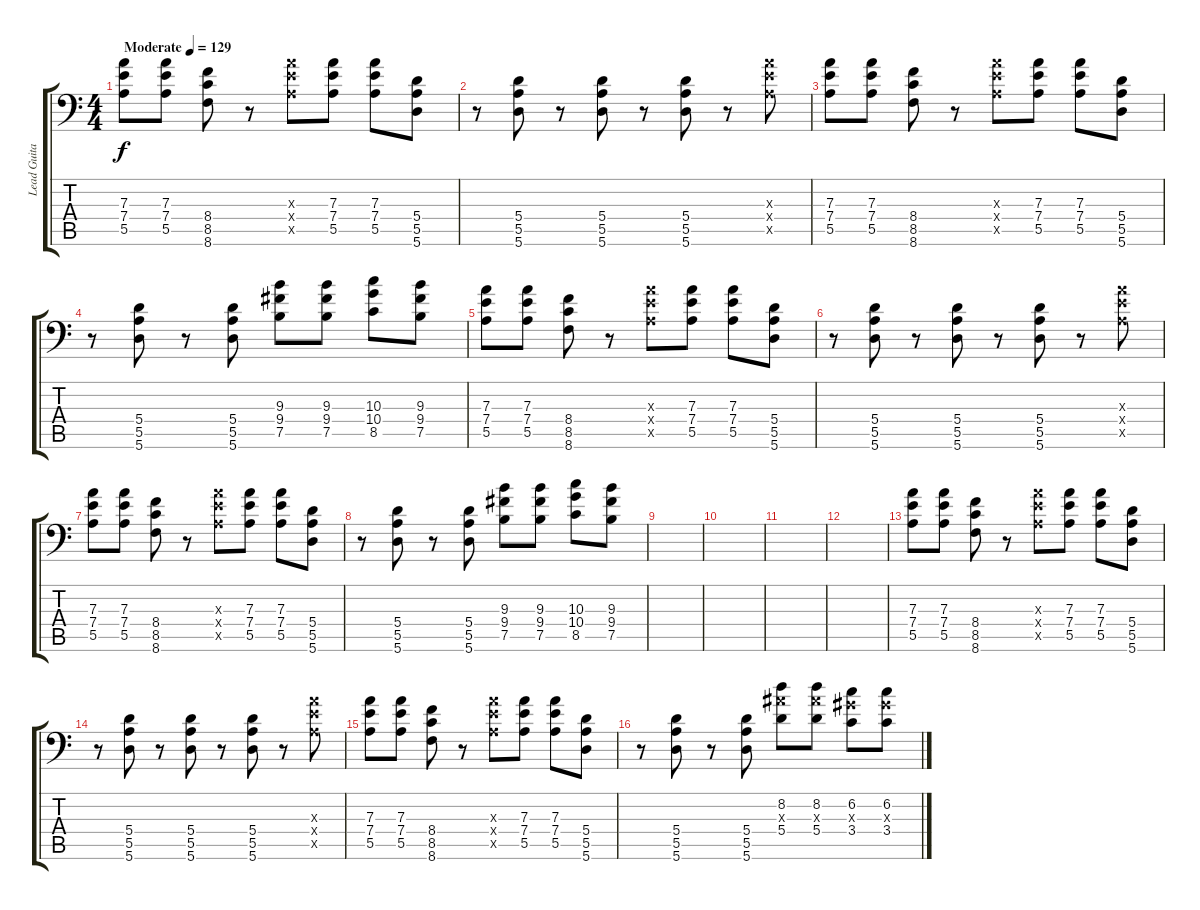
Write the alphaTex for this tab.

\track ("Lead Guitar" "Lead Guita") {instrument distortionguitar}
\staff {score tabs}
\tuning (B3 Gb3 D3 A2 E2 A1) {hide}
\ts (4 4)
\tempo (129 "Moderate")
\clef f4
\ks c
(7.3 7.4 5.5).8{dy f instrument distortionguitar} (7.3 7.4 5.5).8 (8.4 8.5 8.6).8 r.8 (7.3{x} 7.4{x} 5.5{x}).8 (7.3 7.4 5.5).8 (7.3 7.4 5.5).8 (5.4 5.5 5.6).8 |
r.8 (5.4 5.5 5.6).8 r.8 (5.4 5.5 5.6).8 r.8 (5.4 5.5 5.6).8 r.8 (7.3{x} 7.4{x} 5.5{x}).8 |
(7.3 7.4 5.5).8 (7.3 7.4 5.5).8 (8.4 8.5 8.6).8 r.8 (7.3{x} 7.4{x} 5.5{x}).8 (7.3 7.4 5.5).8 (7.3 7.4 5.5).8 (5.4 5.5 5.6).8 |
r.8 (5.4 5.5 5.6).8 r.8 (5.4 5.5 5.6).8 (9.3 9.4 7.5).8 (9.3 9.4 7.5).8 (10.3 10.4 8.5).8 (9.3 9.4 7.5).8 |
(7.3 7.4 5.5).8 (7.3 7.4 5.5).8 (8.4 8.5 8.6).8 r.8 (7.3{x} 7.4{x} 5.5{x}).8 (7.3 7.4 5.5).8 (7.3 7.4 5.5).8 (5.4 5.5 5.6).8 |
r.8 (5.4 5.5 5.6).8 r.8 (5.4 5.5 5.6).8 r.8 (5.4 5.5 5.6).8 r.8 (7.3{x} 7.4{x} 5.5{x}).8 |
(7.3 7.4 5.5).8 (7.3 7.4 5.5).8 (8.4 8.5 8.6).8 r.8 (7.3{x} 7.4{x} 5.5{x}).8 (7.3 7.4 5.5).8 (7.3 7.4 5.5).8 (5.4 5.5 5.6).8 |
r.8 (5.4 5.5 5.6).8 r.8 (5.4 5.5 5.6).8 (9.3 9.4 7.5).8 (9.3 9.4 7.5).8 (10.3 10.4 8.5).8 (9.3 9.4 7.5).8 |
|
|
|
|
(7.3 7.4 5.5).8{instrument overdrivenguitar} (7.3 7.4 5.5).8 (8.4 8.5 8.6).8 r.8 (7.3{x} 7.4{x} 5.5{x}).8 (7.3 7.4 5.5).8 (7.3 7.4 5.5).8 (5.4 5.5 5.6).8 |
r.8 (5.4 5.5 5.6).8 r.8 (5.4 5.5 5.6).8 r.8 (5.4 5.5 5.6).8 r.8 (7.3{x} 7.4{x} 5.5{x}).8 |
(7.3 7.4 5.5).8 (7.3 7.4 5.5).8 (8.4 8.5 8.6).8 r.8 (7.3{x} 7.4{x} 5.5{x}).8 (7.3 7.4 5.5).8 (7.3 7.4 5.5).8 (5.4 5.5 5.6).8 |
r.8 (5.4 5.5 5.6).8 r.8 (5.4 5.5 5.6).8 (8.2 8.3{x} 5.4).8 (8.2 8.3{x} 5.4).8 (6.2 6.3{x} 3.4).8 (6.2 6.3{x} 3.4).8
